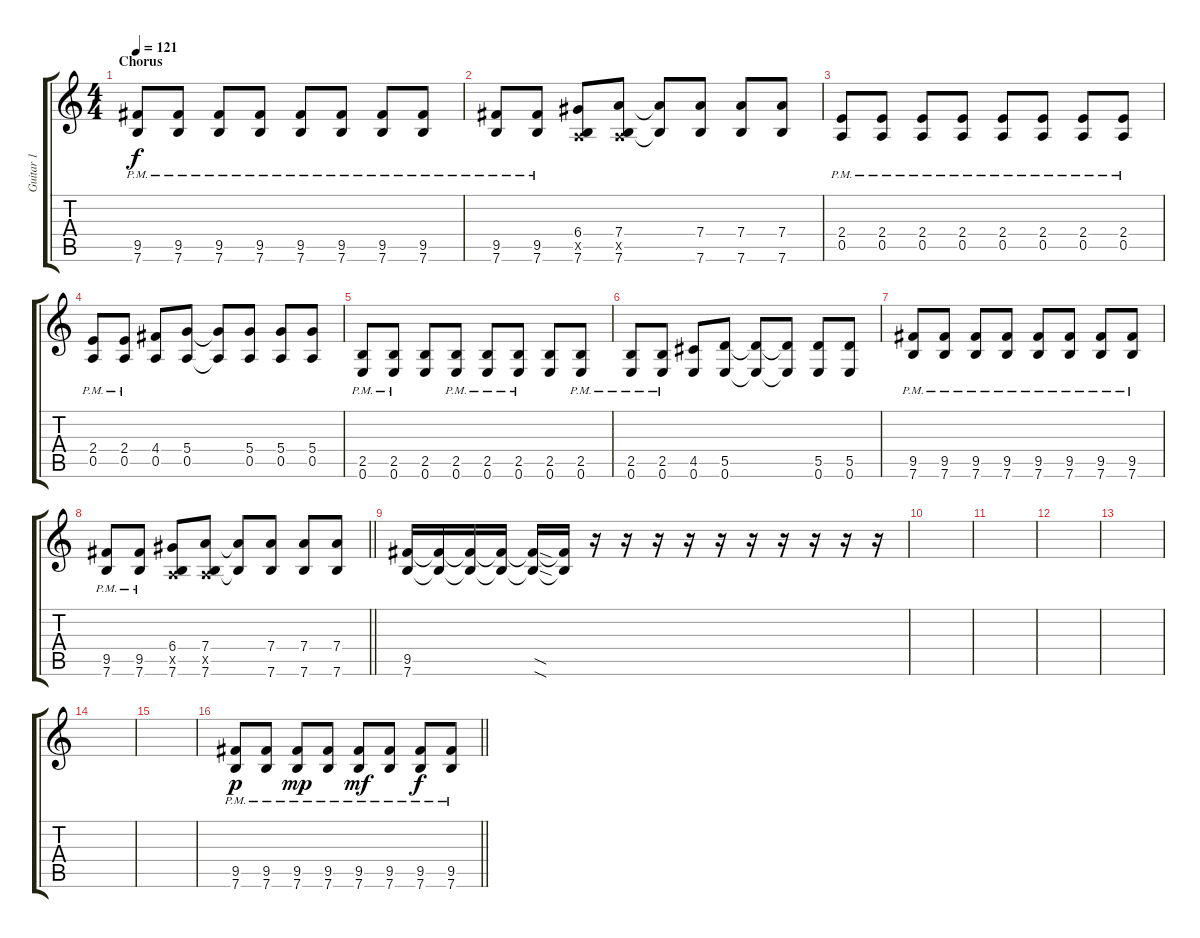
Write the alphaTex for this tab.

\track ("Guitar 1" "Guitar 1") {instrument overdrivenguitar}
\staff {score tabs}
\tuning (E4 B3 G3 D3 A2 E2) {hide}
\ts (4 4)
\section ("" "Chorus")
\tempo 121
\clef g2
\ks c
(9.5{pm} 7.6{pm}).8{dy f} (9.5{pm} 7.6{pm}).8 (9.5{pm} 7.6{pm}).8 (9.5{pm} 7.6{pm}).8 (9.5{pm} 7.6{pm}).8 (9.5{pm} 7.6{pm}).8 (9.5{pm} 7.6{pm}).8 (9.5{pm} 7.6{pm}).8 |
(9.5{pm} 7.6{pm}).8 (9.5{pm} 7.6{pm}).8 (6.4 0.5{x} 7.6).8 (7.4 0.5{x} 7.6).8 (7.4{t} 7.6{t}).8 (7.4 7.6).8 (7.4 7.6).8 (7.4 7.6).8 |
(2.4{pm} 0.5{pm}).8 (2.4{pm} 0.5{pm}).8 (2.4{pm} 0.5{pm}).8 (2.4{pm} 0.5{pm}).8 (2.4{pm} 0.5{pm}).8 (2.4{pm} 0.5{pm}).8 (2.4{pm} 0.5{pm}).8 (2.4{pm} 0.5{pm}).8 |
(2.4{pm} 0.5{pm}).8 (2.4{pm} 0.5{pm}).8 (4.4 0.5).8 (5.4 0.5).8 (5.4{t} 0.5{t}).8 (5.4 0.5).8 (5.4 0.5).8 (5.4 0.5).8 |
(2.5{pm} 0.6{pm}).8 (2.5{pm} 0.6{pm}).8 (2.5 0.6).8 (2.5{pm} 0.6{pm}).8 (2.5{pm} 0.6{pm}).8 (2.5{pm} 0.6{pm}).8 (2.5 0.6).8 (2.5{pm} 0.6{pm}).8 |
(2.5{pm} 0.6{pm}).8 (2.5{pm} 0.6{pm}).8 (4.5 0.6).8 (5.5 0.6).8 (5.5{t} 0.6{t}).8 (5.5{t} 0.6{t}).8 (5.5 0.6).8 (5.5 0.6).8 |
(9.5{pm} 7.6{pm}).8 (9.5{pm} 7.6{pm}).8 (9.5{pm} 7.6{pm}).8 (9.5{pm} 7.6{pm}).8 (9.5{pm} 7.6{pm}).8 (9.5{pm} 7.6{pm}).8 (9.5{pm} 7.6{pm}).8 (9.5{pm} 7.6{pm}).8 |
\barLineRight lightlight
(9.5{pm} 7.6{pm}).8 (9.5{pm} 7.6{pm}).8 (6.4 0.5{x} 7.6).8 (7.4 0.5{x} 7.6).8 (7.4{t} 7.6{t}).8 (7.4 7.6).8 (7.4 7.6).8 (7.4 7.6).8 |
(9.5 7.6).16 (9.5{t} 7.6{t}).16 (9.5{t} 7.6{t}).16 (9.5{t} 7.6{t}).16 (9.5{sod t} 7.6{sod t}).16 (9.5{t} 7.6{t}).16 r.16 r.16 r.16 r.16 r.16 r.16 r.16 r.16 r.16 r.16 |
|
|
|
|
|
|
\barLineRight lightlight
(9.5{pm} 7.6{pm}).8{dy p} (9.5{pm} 7.6{pm}).8 (9.5{pm} 7.6{pm}).8{dy mp} (9.5{pm} 7.6{pm}).8 (9.5{pm} 7.6{pm}).8{dy mf} (9.5{pm} 7.6{pm}).8 (9.5{pm} 7.6{pm}).8{dy f} (9.5{pm} 7.6{pm}).8
